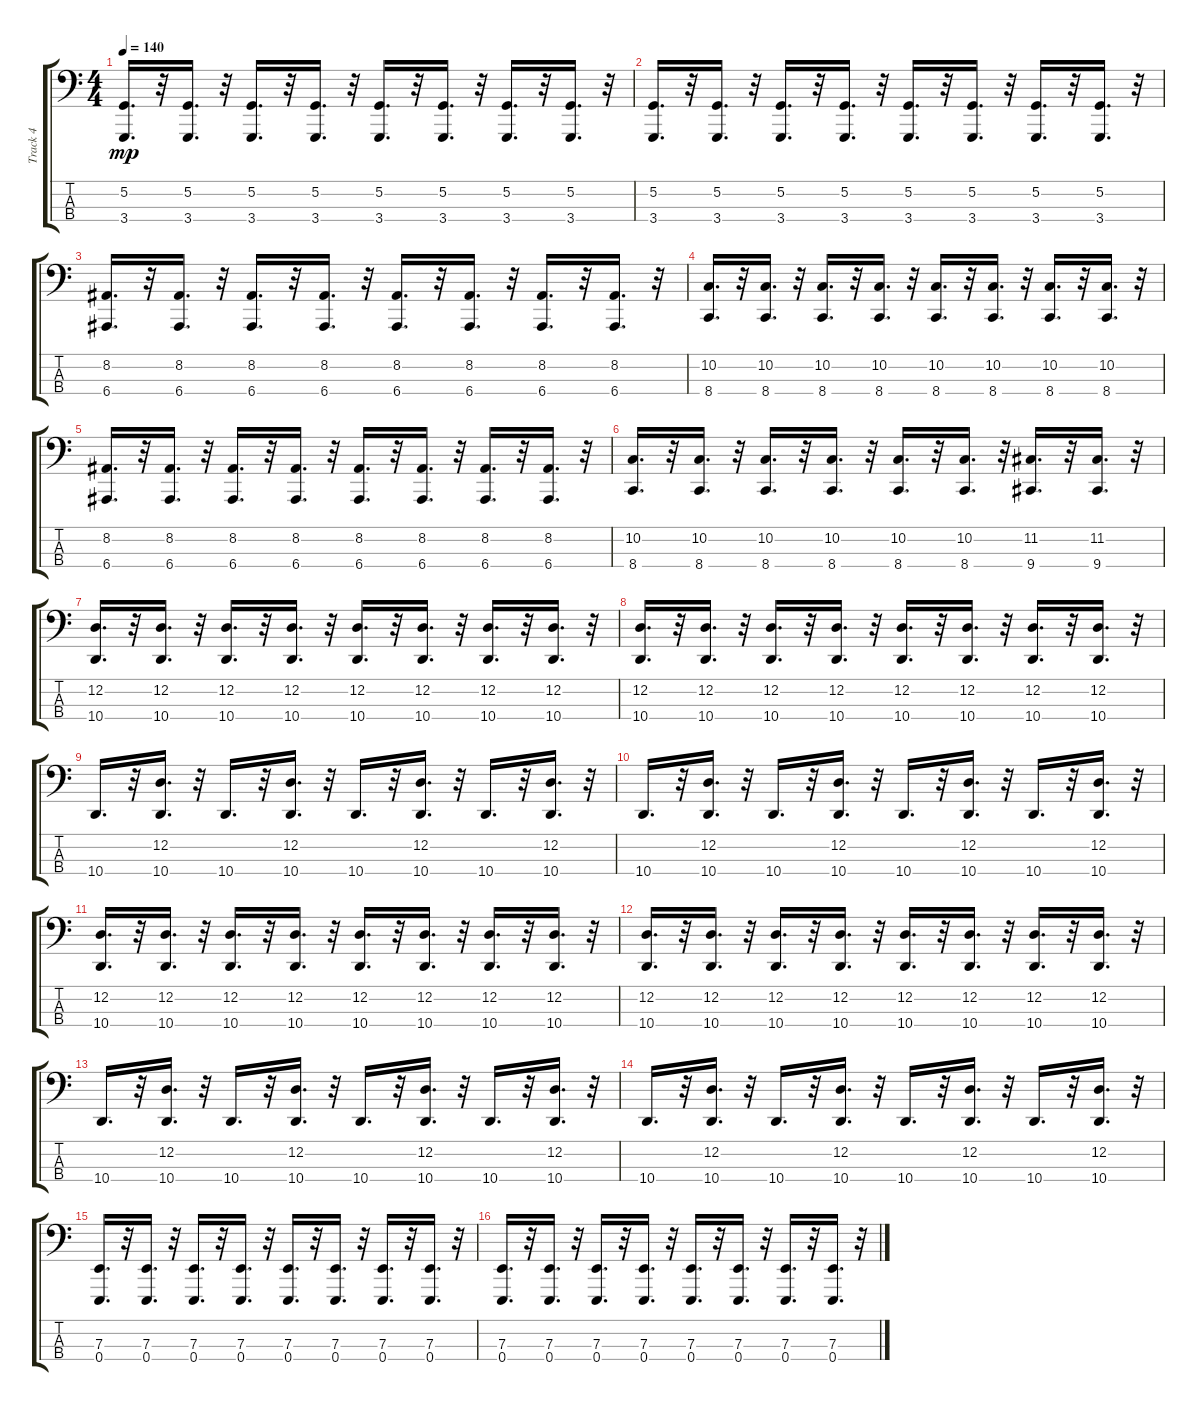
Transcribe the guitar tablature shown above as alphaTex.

\track ("Track 4" "Track 4") {instrument lead8bassandlead}
\staff {score tabs}
\tuning (G2 D2 A1 E1) {hide}
\ts (4 4)
\tempo 140
\clef f4
\ks c
(5.2 3.4).16{d dy mp} r.32 (5.2 3.4).16{d} r.32 (5.2 3.4).16{d} r.32 (5.2 3.4).16{d} r.32 (5.2 3.4).16{d} r.32 (5.2 3.4).16{d} r.32 (5.2 3.4).16{d} r.32 (5.2 3.4).16{d} r.32 |
(5.2 3.4).16{d} r.32 (5.2 3.4).16{d} r.32 (5.2 3.4).16{d} r.32 (5.2 3.4).16{d} r.32 (5.2 3.4).16{d} r.32 (5.2 3.4).16{d} r.32 (5.2 3.4).16{d} r.32 (5.2 3.4).16{d} r.32 |
(8.2 6.4).16{d} r.32 (8.2 6.4).16{d} r.32 (8.2 6.4).16{d} r.32 (8.2 6.4).16{d} r.32 (8.2 6.4).16{d} r.32 (8.2 6.4).16{d} r.32 (8.2 6.4).16{d} r.32 (8.2 6.4).16{d} r.32 |
(10.2 8.4).16{d} r.32 (10.2 8.4).16{d} r.32 (10.2 8.4).16{d} r.32 (10.2 8.4).16{d} r.32 (10.2 8.4).16{d} r.32 (10.2 8.4).16{d} r.32 (10.2 8.4).16{d} r.32 (10.2 8.4).16{d} r.32 |
(8.2 6.4).16{d} r.32 (8.2 6.4).16{d} r.32 (8.2 6.4).16{d} r.32 (8.2 6.4).16{d} r.32 (8.2 6.4).16{d} r.32 (8.2 6.4).16{d} r.32 (8.2 6.4).16{d} r.32 (8.2 6.4).16{d} r.32 |
(10.2 8.4).16{d} r.32 (10.2 8.4).16{d} r.32 (10.2 8.4).16{d} r.32 (10.2 8.4).16{d} r.32 (10.2 8.4).16{d} r.32 (10.2 8.4).16{d} r.32 (11.2 9.4).16{d} r.32 (11.2 9.4).16{d} r.32 |
(12.2 10.4).16{d} r.32 (12.2 10.4).16{d} r.32 (12.2 10.4).16{d} r.32 (12.2 10.4).16{d} r.32 (12.2 10.4).16{d} r.32 (12.2 10.4).16{d} r.32 (12.2 10.4).16{d} r.32 (12.2 10.4).16{d} r.32 |
(12.2 10.4).16{d} r.32 (12.2 10.4).16{d} r.32 (12.2 10.4).16{d} r.32 (12.2 10.4).16{d} r.32 (12.2 10.4).16{d} r.32 (12.2 10.4).16{d} r.32 (12.2 10.4).16{d} r.32 (12.2 10.4).16{d} r.32 |
10.4.16{d} r.32 (12.2 10.4).16{d} r.32 10.4.16{d} r.32 (12.2 10.4).16{d} r.32 10.4.16{d} r.32 (12.2 10.4).16{d} r.32 10.4.16{d} r.32 (12.2 10.4).16{d} r.32 |
10.4.16{d} r.32 (12.2 10.4).16{d} r.32 10.4.16{d} r.32 (12.2 10.4).16{d} r.32 10.4.16{d} r.32 (12.2 10.4).16{d} r.32 10.4.16{d} r.32 (12.2 10.4).16{d} r.32 |
(12.2 10.4).16{d} r.32 (12.2 10.4).16{d} r.32 (12.2 10.4).16{d} r.32 (12.2 10.4).16{d} r.32 (12.2 10.4).16{d} r.32 (12.2 10.4).16{d} r.32 (12.2 10.4).16{d} r.32 (12.2 10.4).16{d} r.32 |
(12.2 10.4).16{d} r.32 (12.2 10.4).16{d} r.32 (12.2 10.4).16{d} r.32 (12.2 10.4).16{d} r.32 (12.2 10.4).16{d} r.32 (12.2 10.4).16{d} r.32 (12.2 10.4).16{d} r.32 (12.2 10.4).16{d} r.32 |
10.4.16{d} r.32 (12.2 10.4).16{d} r.32 10.4.16{d} r.32 (12.2 10.4).16{d} r.32 10.4.16{d} r.32 (12.2 10.4).16{d} r.32 10.4.16{d} r.32 (12.2 10.4).16{d} r.32 |
10.4.16{d} r.32 (12.2 10.4).16{d} r.32 10.4.16{d} r.32 (12.2 10.4).16{d} r.32 10.4.16{d} r.32 (12.2 10.4).16{d} r.32 10.4.16{d} r.32 (12.2 10.4).16{d} r.32 |
(7.3 0.4).16{d} r.32 (7.3 0.4).16{d} r.32 (7.3 0.4).16{d} r.32 (7.3 0.4).16{d} r.32 (7.3 0.4).16{d} r.32 (7.3 0.4).16{d} r.32 (7.3 0.4).16{d} r.32 (7.3 0.4).16{d} r.32 |
(7.3 0.4).16{d} r.32 (7.3 0.4).16{d} r.32 (7.3 0.4).16{d} r.32 (7.3 0.4).16{d} r.32 (7.3 0.4).16{d} r.32 (7.3 0.4).16{d} r.32 (7.3 0.4).16{d} r.32 (7.3 0.4).16{d} r.32
